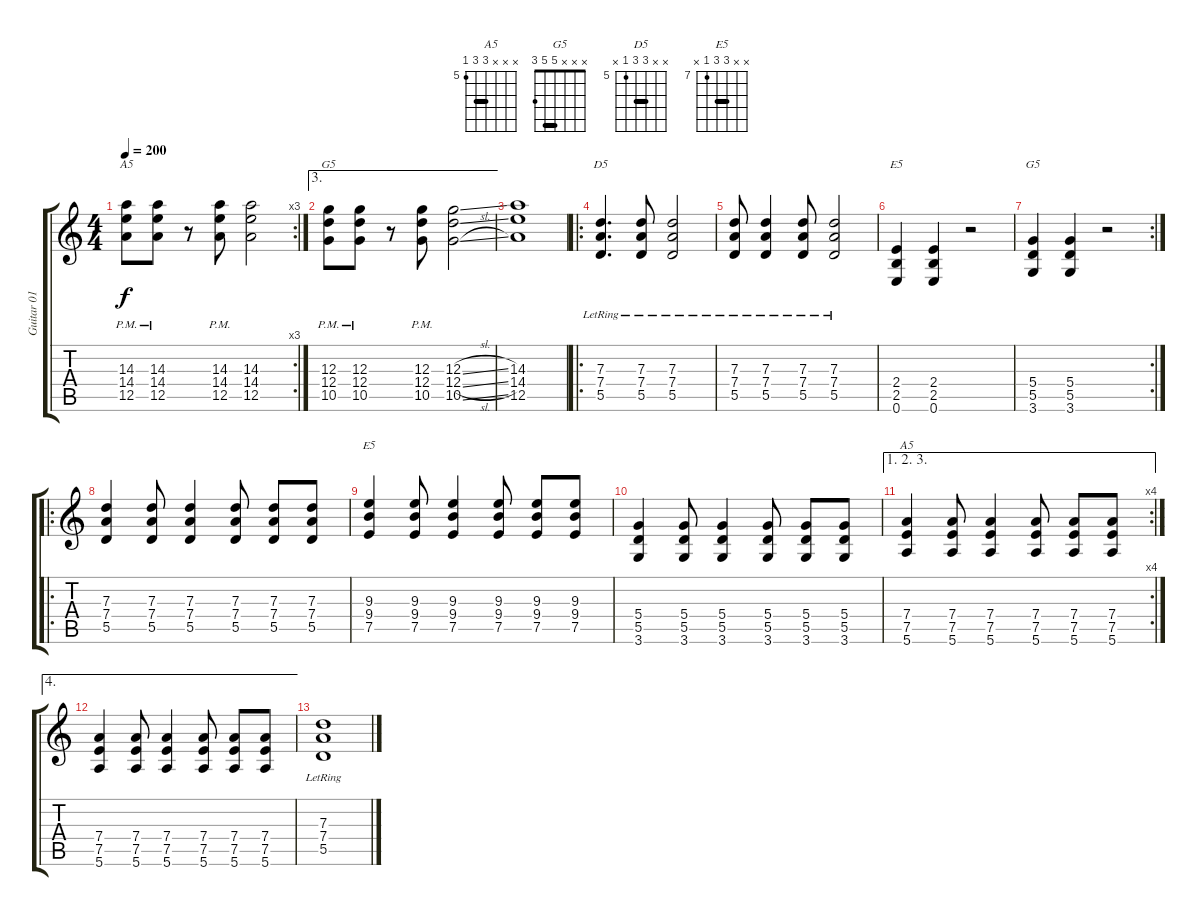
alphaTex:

\track ("Guitar 01 (Laci Braun)" "Guitar 01 ") {instrument distortionguitar}
\staff {score tabs}
\tuning (E4 B3 G3 D3 A2 E2) {hide}
\chord ("A5" x x 14 14 12 x) {firstfret 12 barre 14}
\chord ("G5" x x 12 12 10 x) {firstfret 10 barre 12}
\chord ("D5" x x 7 7 5 x) {firstfret 5 barre 7}
\chord ("E5" x x x 2 2 0) {barre 2}
\chord ("G5" x x x 5 5 3) {barre 5}
\chord ("E5" x x 9 9 7 x) {firstfret 7 barre 9}
\chord ("A5" x x x 7 7 5) {firstfret 5 barre 7}
\rc 3
\ts (4 4)
\tempo 200
\clef g2
\ks c
(14.3 14.4{pm} 12.5{pm}).8{ch "A5" dy f} (14.3 14.4{pm} 12.5{pm}).8 r.8 (14.3 14.4{pm} 12.5{pm}).8 (14.3 14.4 12.5).2 |
\ae 3
(12.3 12.4{pm} 10.5{pm}).8{ch "G5"} (12.3 12.4{pm} 10.5{pm}).8 r.8 (12.3 12.4{pm} 10.5{pm}).8 (12.3{sl} 12.4{sl} 10.5{sl}).2 |
(14.3 14.4 12.5).1 |
\ro
(7.3{lr} 7.4 5.5).4{d ch "D5"} (7.3{lr} 7.4 5.5).8 (7.3{lr} 7.4 5.5).2 |
(7.3{lr} 7.4 5.5).8 (7.3{lr} 7.4 5.5).4 (7.3{lr} 7.4 5.5).8 (7.3{lr} 7.4 5.5).2 |
(2.4 2.5 0.6).4{ch "E5"} (2.4 2.5 0.6).4 r.2 |
\rc 2
(5.4 5.5 3.6).4{ch "G5"} (5.4 5.5 3.6).4 r.2 |
\ro
(7.3 7.4 5.5).4 (7.3 7.4 5.5).8 (7.3 7.4 5.5).4 (7.3 7.4 5.5).8 (7.3 7.4 5.5).8 (7.3 7.4 5.5).8 |
(9.3 9.4 7.5).4{ch "E5"} (9.3 9.4 7.5).8 (9.3 9.4 7.5).4 (9.3 9.4 7.5).8 (9.3 9.4 7.5).8 (9.3 9.4 7.5).8 |
(5.4 5.5 3.6).4 (5.4 5.5 3.6).8 (5.4 5.5 3.6).4 (5.4 5.5 3.6).8 (5.4 5.5 3.6).8 (5.4 5.5 3.6).8 |
\ae (1 2 3)
\rc 4
(7.4 7.5 5.6).4{ch "A5"} (7.4 7.5 5.6).8 (7.4 7.5 5.6).4 (7.4 7.5 5.6).8 (7.4 7.5 5.6).8 (7.4 7.5 5.6).8 |
\ae 4
(7.4 7.5 5.6).4 (7.4 7.5 5.6).8 (7.4 7.5 5.6).4 (7.4 7.5 5.6).8 (7.4 7.5 5.6).8 (7.4 7.5 5.6).8 |
(7.3{lr} 7.4{lr} 5.5{lr}).1
